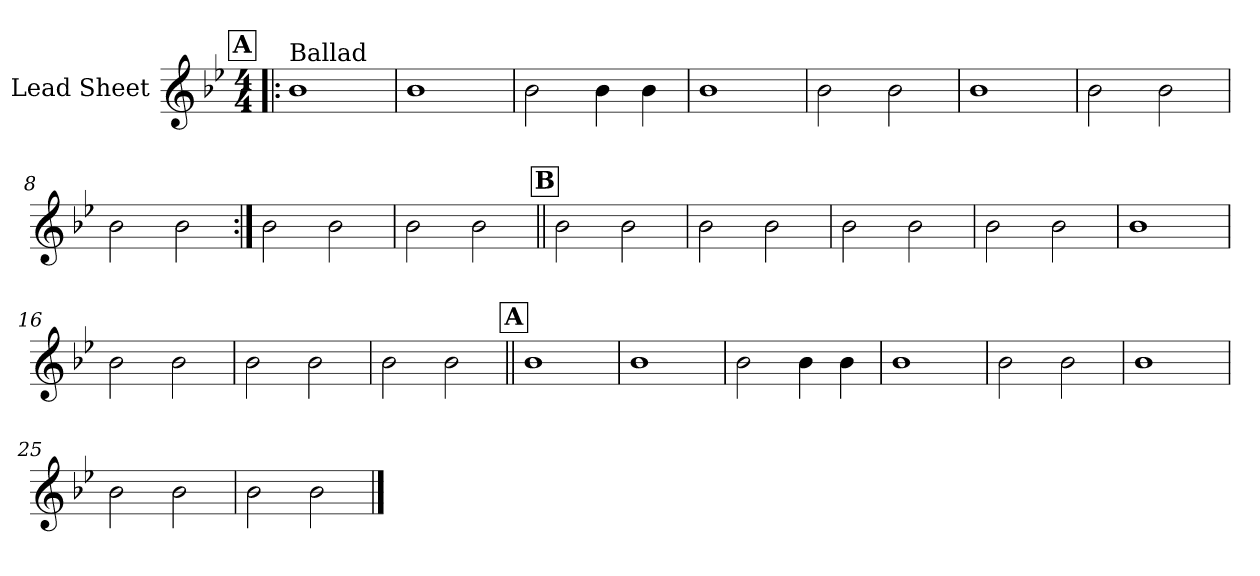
**kern
*part1
*staff1
*I"Lead Sheet
*clefG2
*k[b-e-]
*B-:
*M4/4
!!LO:REH:place=s1:a:fs=14:t=A
=1!|:
!LO:TX:a:t=Ballad
1b-
=2
1b-
=3
2b-\
4b-\
4b-\
=4
1b-
!!LO:LB:g=z
=5
2b-\
2b-\
=6
1b-
=7
2b-\
2b-\
=8
2b-\
2b-\
!!LO:LB:g=z
=9:|!
2b-\
2b-\
=10
2b-\
2b-\
!!LO:LB:g=z
!!LO:REH:place=s1:a:fs=14:t=B
=11||
2b-\
2b-\
=12
2b-\
2b-\
=13
2b-\
2b-\
=14
2b-\
2b-\
!!LO:LB:g=z
=15
1b-
=16
2b-\
2b-\
=17
2b-\
2b-\
=18
2b-\
2b-\
!!LO:LB:g=z
!!LO:REH:place=s1:a:fs=14:t=A
=19||
1b-
=20
1b-
=21
2b-\
4b-\
4b-\
=22
1b-
!!LO:LB:g=z
=23
2b-\
2b-\
=24
1b-
=25
2b-\
2b-\
=26
2b-\
2b-\
==
*-
